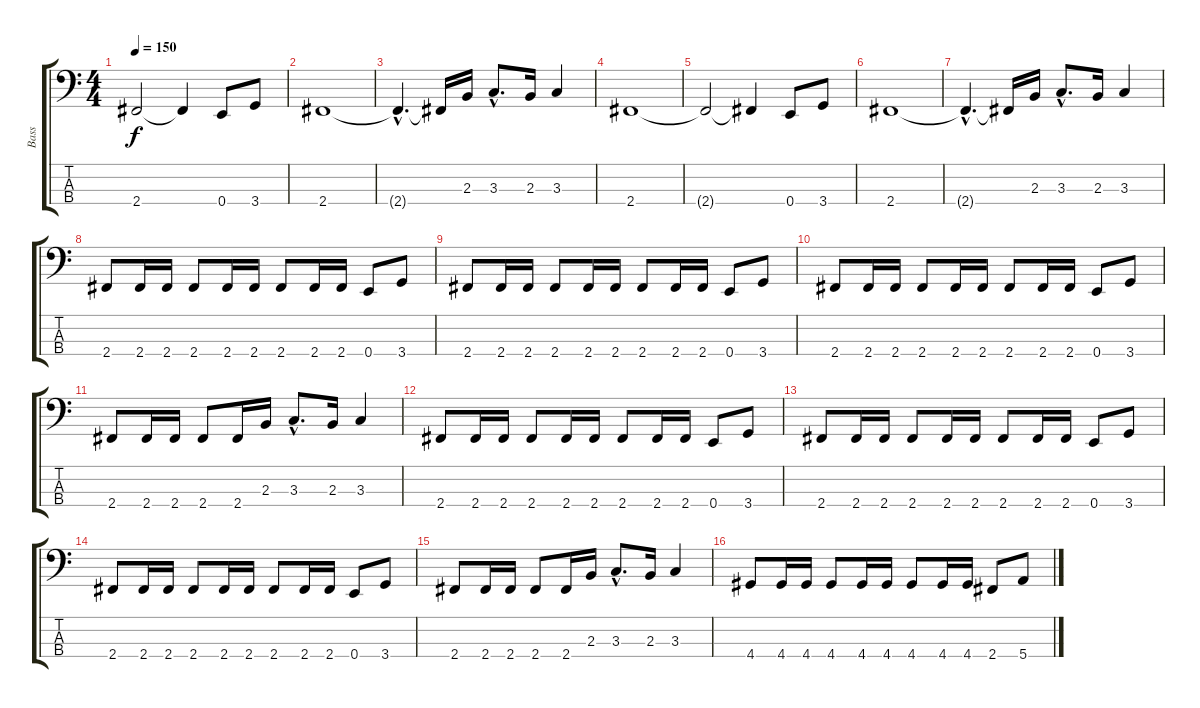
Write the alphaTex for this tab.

\track ("Bass" "Bass") {instrument electricbassfinger}
\staff {score tabs}
\tuning (G2 D2 A1 E1) {hide}
\ts (4 4)
\tempo 150
\clef f4
\ks c
2.4{t}.2{dy f} 2.4{t}.4 0.4.8 3.4.8 |
2.4.1 |
2.4{hac t}.4{d} 2.4{t}.16 2.3.16 3.3{hac}.8{d} 2.3.16 3.3.4 |
2.4.1 |
2.4{t}.2 2.4{t}.4 0.4.8 3.4.8 |
2.4.1 |
2.4{hac t}.4{d} 2.4{t}.16 2.3.16 3.3{hac}.8{d} 2.3.16 3.3.4 |
2.4.8 2.4.16 2.4.16 2.4.8 2.4.16 2.4.16 2.4.8 2.4.16 2.4.16 0.4.8 3.4.8 |
2.4.8 2.4.16 2.4.16 2.4.8 2.4.16 2.4.16 2.4.8 2.4.16 2.4.16 0.4.8 3.4.8 |
2.4.8 2.4.16 2.4.16 2.4.8 2.4.16 2.4.16 2.4.8 2.4.16 2.4.16 0.4.8 3.4.8 |
2.4.8 2.4.16 2.4.16 2.4.8 2.4.16 2.3.16 3.3{hac}.8{d} 2.3.16 3.3.4 |
2.4.8 2.4.16 2.4.16 2.4.8 2.4.16 2.4.16 2.4.8 2.4.16 2.4.16 0.4.8 3.4.8 |
2.4.8 2.4.16 2.4.16 2.4.8 2.4.16 2.4.16 2.4.8 2.4.16 2.4.16 0.4.8 3.4.8 |
2.4.8 2.4.16 2.4.16 2.4.8 2.4.16 2.4.16 2.4.8 2.4.16 2.4.16 0.4.8 3.4.8 |
2.4.8 2.4.16 2.4.16 2.4.8 2.4.16 2.3.16 3.3{hac}.8{d} 2.3.16 3.3.4 |
4.4.8 4.4.16 4.4.16 4.4.8 4.4.16 4.4.16 4.4.8 4.4.16 4.4.16 2.4.8 5.4.8
